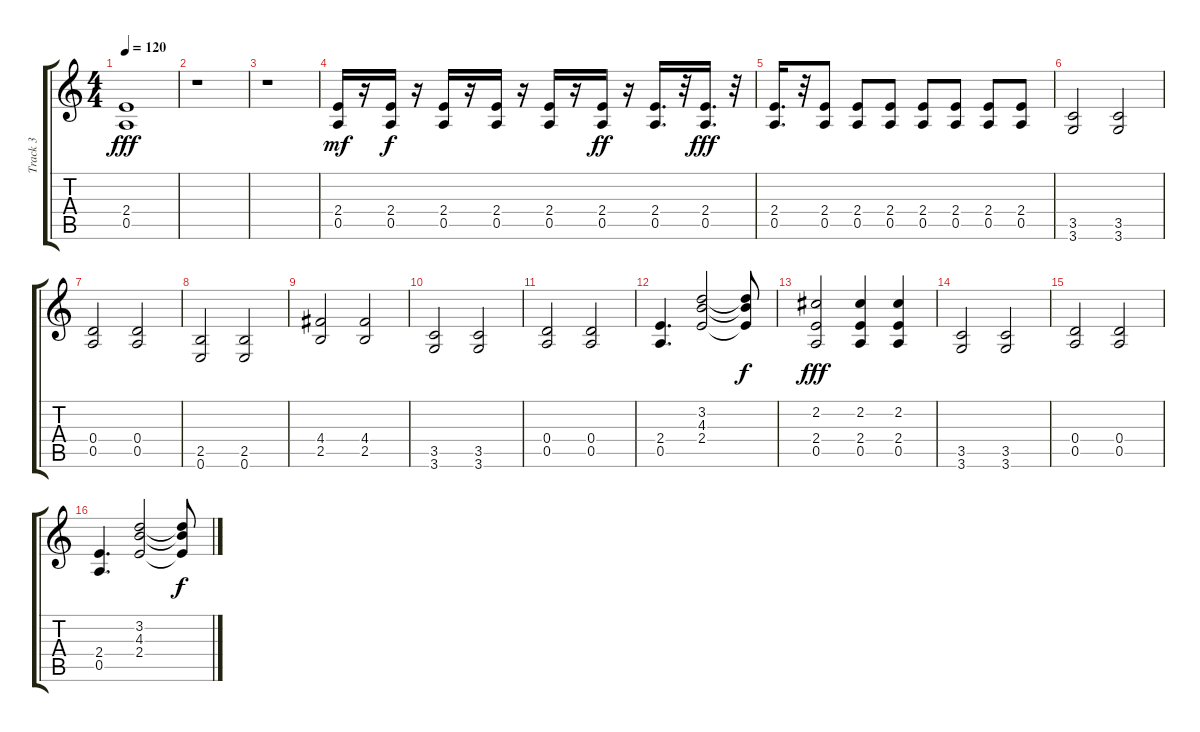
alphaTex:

\track ("Track 3" "Track 3") {instrument overdrivenguitar}
\staff {score tabs}
\tuning (E4 B3 G3 D3 A2 E2) {hide}
\ts (4 4)
\tempo 120
\clef g2
\ks c
(2.4 0.5).1{dy fff} |
r.1 |
r.1 |
(2.4 0.5).16{dy mf} r.16 (2.4 0.5).16{dy f} r.16 (2.4 0.5).16 r.16 (2.4 0.5).16 r.16 (2.4 0.5).16 r.16 (2.4 0.5).16{dy ff} r.16 (2.4 0.5).16{d} r.32 (2.4 0.5).16{d dy fff} r.32 |
(2.4 0.5).16{d} r.32 (2.4 0.5).8 (2.4 0.5).8 (2.4 0.5).8 (2.4 0.5).8 (2.4 0.5).8 (2.4 0.5).8 (2.4 0.5).8 |
(3.5 3.6).2 (3.5 3.6).2 |
(0.4 0.5).2 (0.4 0.5).2 |
(2.5 0.6).2 (2.5 0.6).2 |
(4.4 2.5).2 (4.4 2.5).2 |
(3.5 3.6).2 (3.5 3.6).2 |
(0.4 0.5).2 (0.4 0.5).2 |
(2.4 0.5).4{d} (3.2 4.3 2.4).2 (3.2{t} 4.3{t} 2.4{t}).8{dy f} |
(2.2 2.4 0.5).2{dy fff} (2.2 2.4 0.5).4 (2.2 2.4 0.5).4 |
(3.5 3.6).2 (3.5 3.6).2 |
(0.4 0.5).2 (0.4 0.5).2 |
(2.4 0.5).4{d} (3.2 4.3 2.4).2 (3.2{t} 4.3{t} 2.4{t}).8{dy f}
